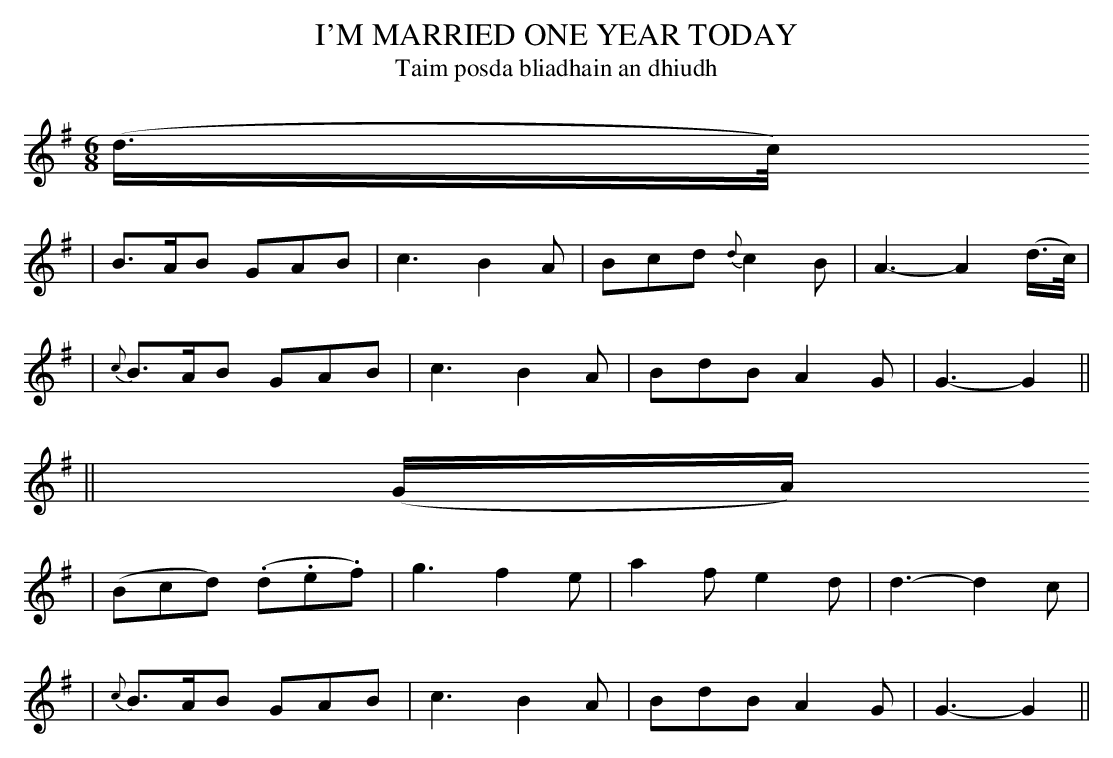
X:1
T: I'M MARRIED ONE YEAR TODAY
T: Taim posda bliadhain an dhiudh
M: 6/8
L: 1/8
K: G
(d/>c/)
| B>AB GAB | c3 B2A | Bcd {d}c2B | A3- A2(d/>c/) |
| {c}B>AB GAB | c3 B2A | BdB A2G | G3- G2 ||
|| (G/A/)
| (Bcd) (.d.e.f) | g3 f2e | a2f e2d | d3- d2c |
| {c}B>AB GAB | c3 B2A | BdB A2G | G3- G2 ||
